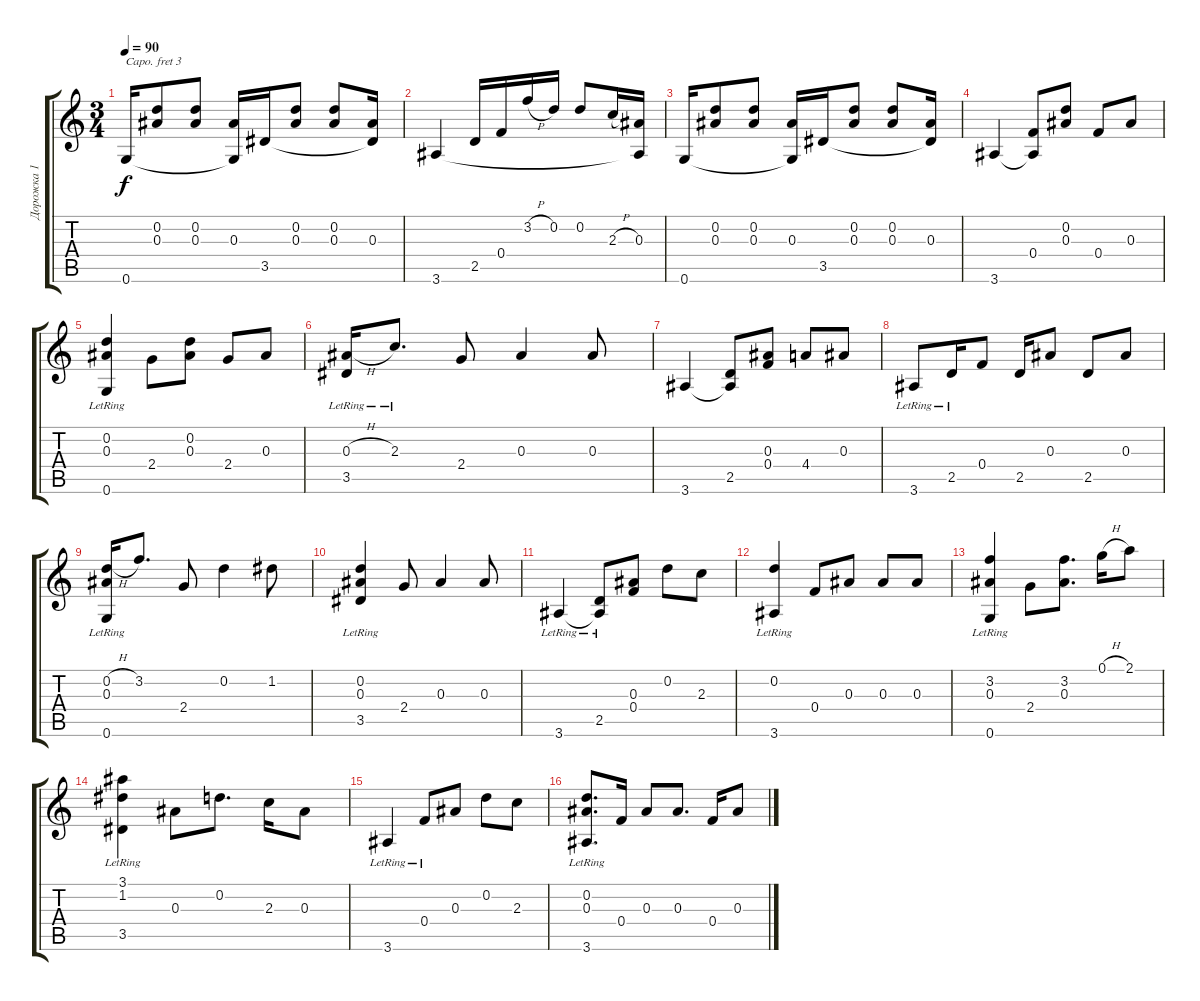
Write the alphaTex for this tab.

\track ("Дорожка 1" "Дорожка 1") {instrument acousticguitarsteel}
\staff {score tabs}
\capo 3
\tuning (E4 B3 G3 D3 A2 E2) {hide}
\ts (3 4)
\tempo 90
\clef g2
\ks c
0.6.16{dy f} (0.2 0.3).8 (0.2 0.3).8 (0.3 0.6{t}).16 3.5.16 (0.2 0.3).8 (0.2 0.3).8 (0.3 3.5{t}).16 |
3.6.4 2.5.16 0.4.16 3.2{h}.16 0.2.16 0.2.8 2.3{h}.16 (0.3 3.6{t}).16 |
0.6.16 (0.2 0.3).8 (0.2 0.3).8 (0.3 0.6{t}).16 3.5.16 (0.2 0.3).8 (0.2 0.3).8 (0.3 3.5{t}).16 |
3.6.4 (0.4 3.6{t}).8 (0.2 0.3).8 0.4.8 0.3.8 |
(0.2{lr} 0.3{lr} 0.6{lr}).4 2.4.8 (0.2 0.3).8 2.4.8 0.3.8 |
(0.3{h} 3.5{lr}).16 2.3{lr}.8{d} 2.4.8 0.3.4 0.3.8 |
3.6.4 (2.5 3.6{t}).8 (0.3 0.4).8 4.4.8 0.3.8 |
3.6{lr}.8 2.5{lr}.16 0.4.8 2.5.16 0.3.8 2.5.8 0.3.8 |
(0.2{h lr} 0.3{lr} 0.6{lr}).16 3.2.8{d} 2.4.8 0.2.4 1.2.8 |
(0.2{lr} 0.3{lr} 3.5{lr}).4 2.4.8 0.3.4 0.3.8 |
3.6{lr}.4 (2.5{lr} 3.6{t}).8 (0.3 0.4).8 0.2.8 2.3.8 |
(0.2{lr} 3.6{lr}).4 0.4.8 0.3.8 0.3.8 0.3.8 |
(3.2{lr} 0.3{lr} 0.6{lr}).4 2.4.8 (3.2 0.3).8{d} 0.1{h}.16 2.1.8 |
(3.1{lr} 1.2{lr} 3.5{lr}).4 0.3.8 0.2.8{d} 2.3.16 0.3.8 |
3.6{lr}.4 0.4{lr}.8 0.3.8 0.2.8 2.3.8 |
(0.2{lr} 0.3{lr} 3.6{lr}).8{d} 0.4.16 0.3.8 0.3.8{d} 0.4.16 0.3.8
